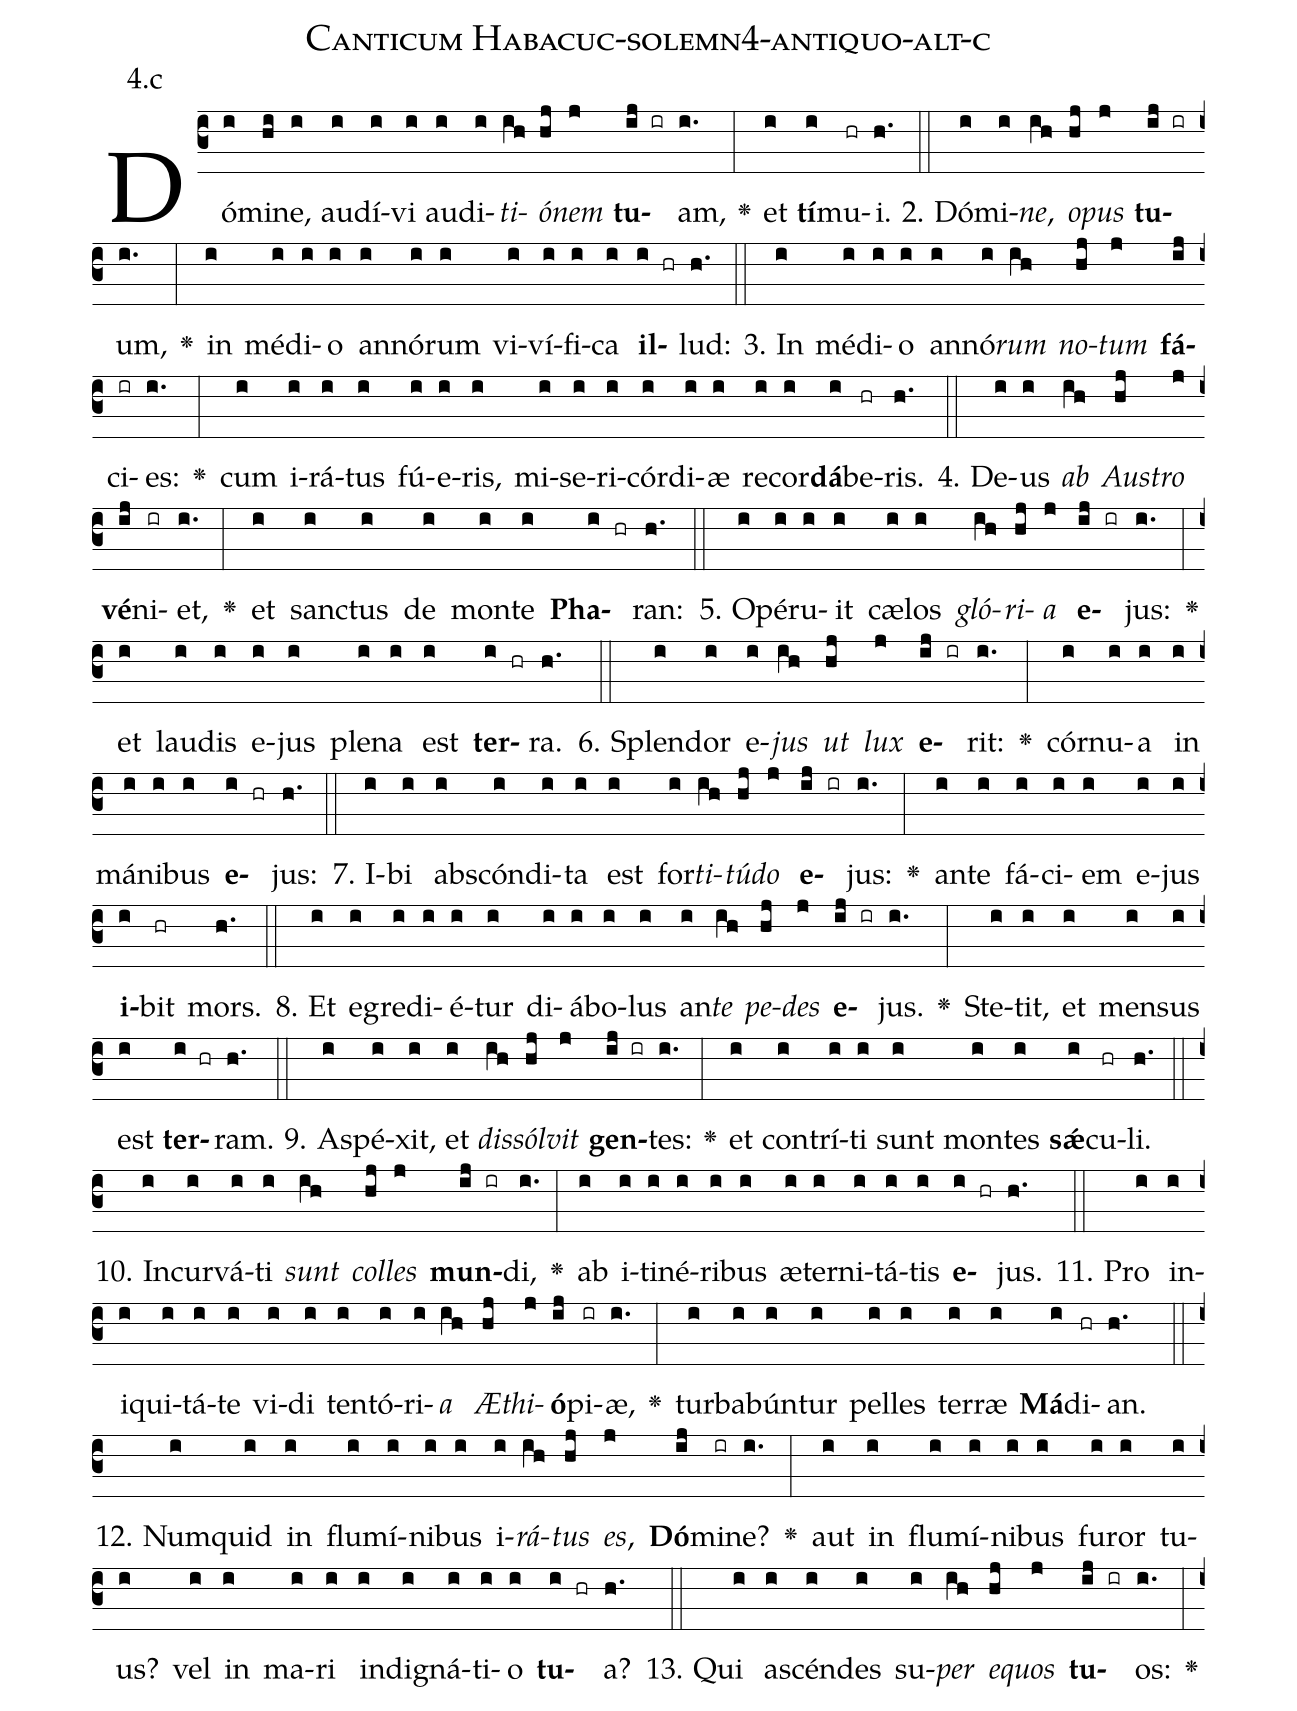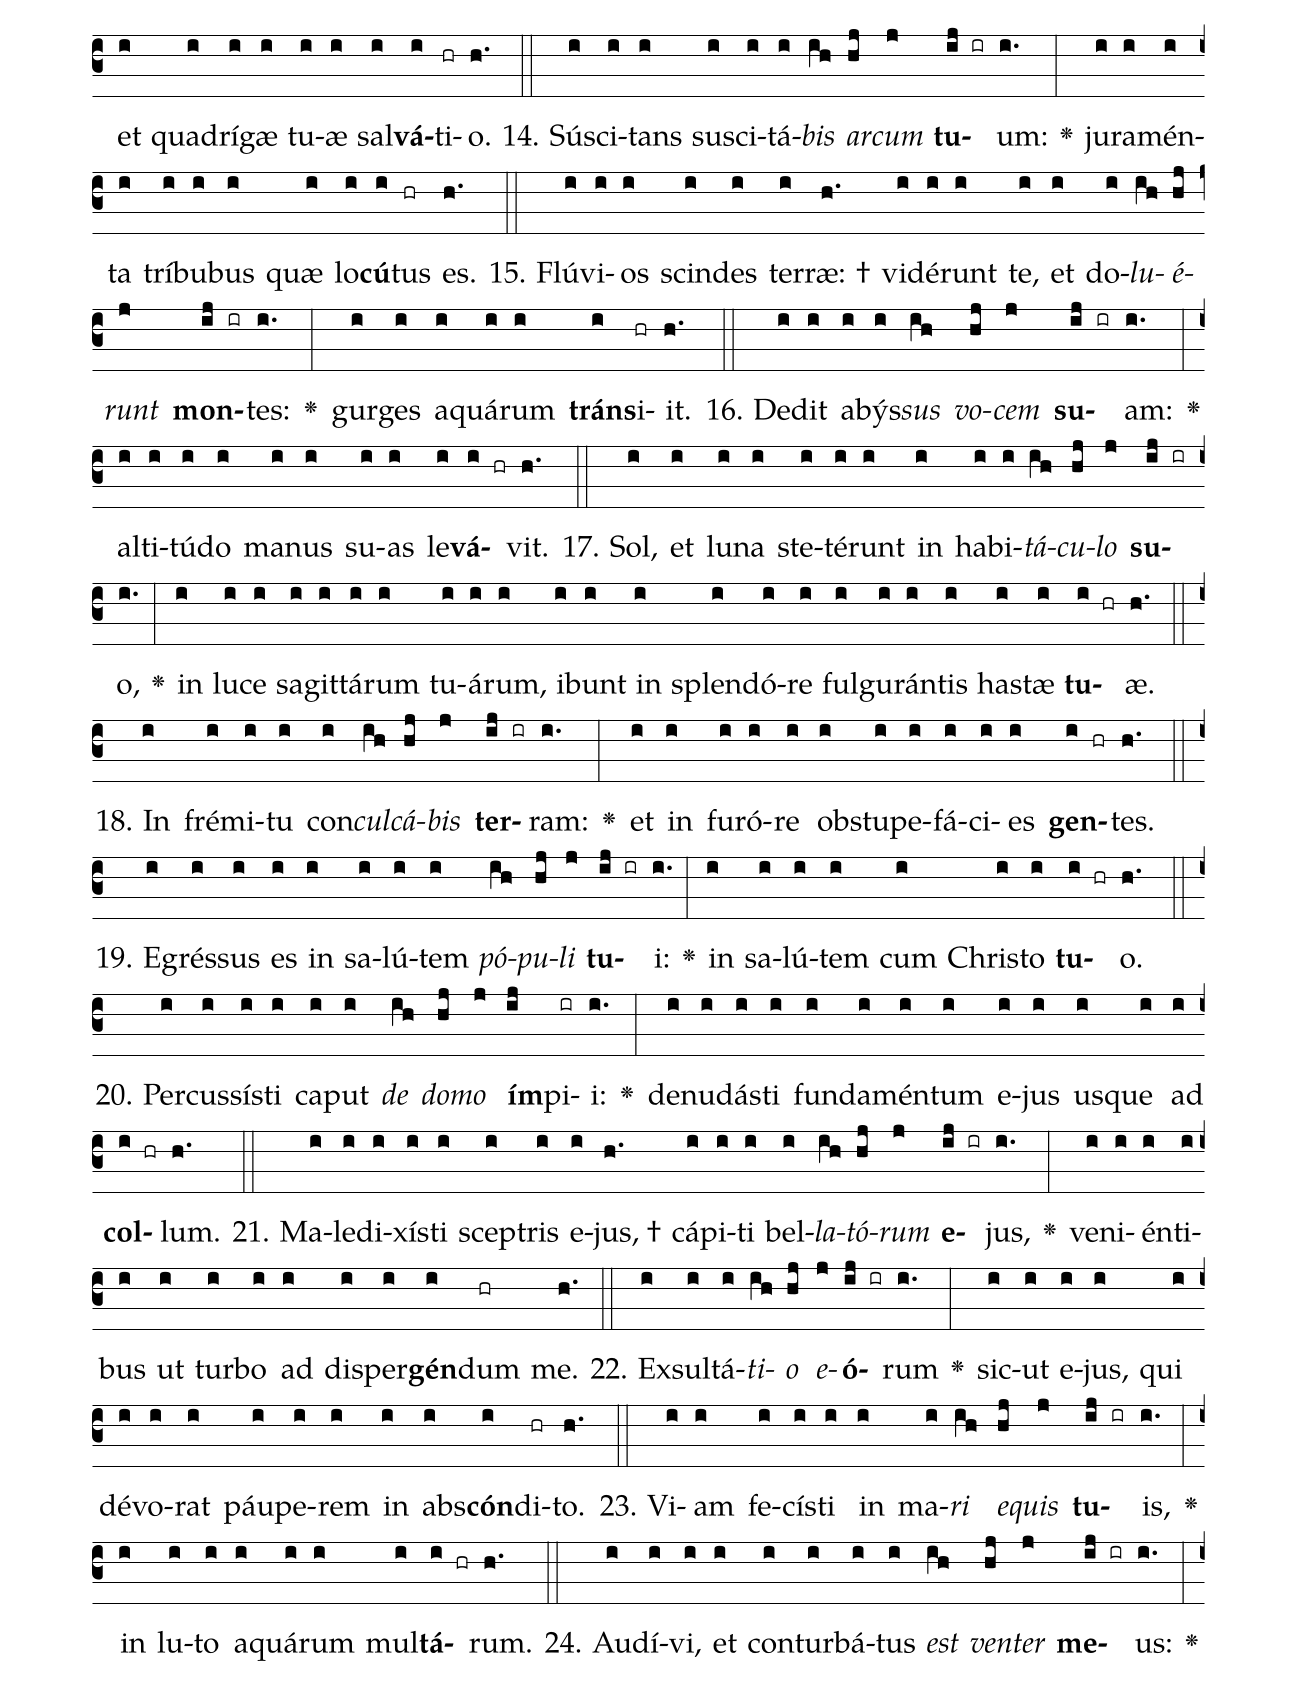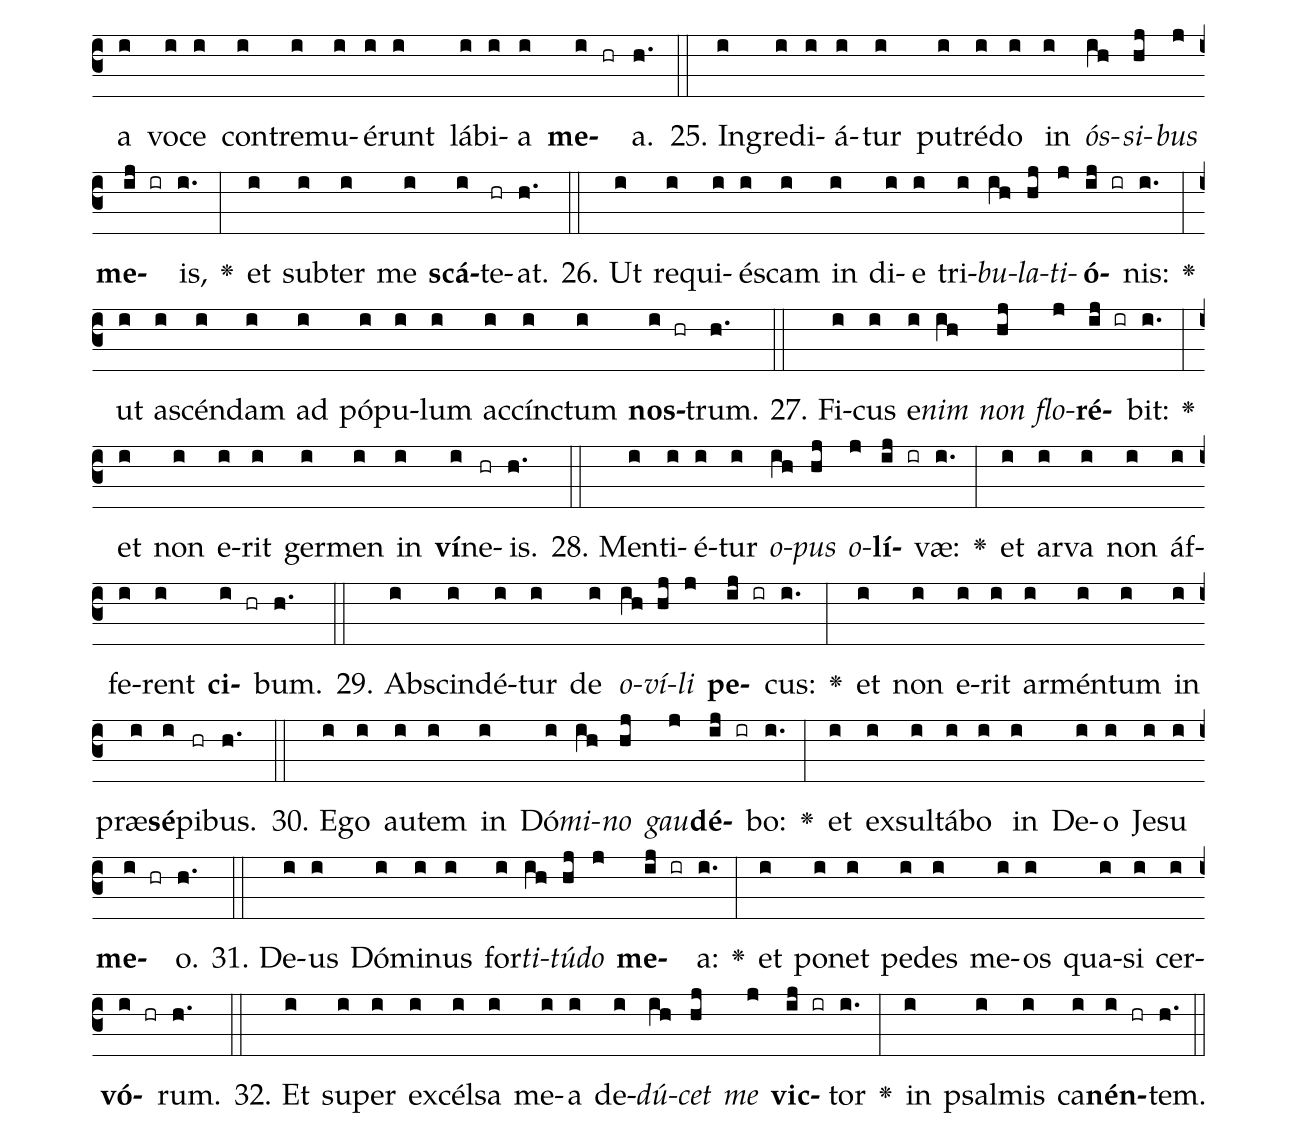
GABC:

name: Canticum Habacuc-solemn4-antiquo-alt-c;
annotation: 4.c;
%%
(c3)Dó(i)mi(hi)ne,(i) au(i)dí(i)vi(i) au(i)di(i)<i>ti</i>(ih)<i>ó</i>(hj)<i>nem</i>(j) <b>tu</b>(ij ir)am,(i.) <v>\greheightstar</v>(:) et(i) <b>tí</b>(i)mu(hr)i.(h.) (::)
2. Dó(i)mi(i)<i>ne</i>,(ih) <i>o</i>(hj)<i>pus</i>(j) <b>tu</b>(ij ir)um,(i.) <v>\greheightstar</v>(:) in(i) mé(i)di(i)o(i) an(i)nó(i)rum(i) vi(i)ví(i)fi(i)ca(i) <b>il</b>(i hr)lud:(h.) (::)
3. In(i) mé(i)di(i)o(i) an(i)nó(i)<i>rum</i>(ih) <i>no</i>(hj)<i>tum</i>(j) <b>fá</b>(ij)ci(ir)es:(i.) <v>\greheightstar</v>(:) cum(i) i(i)rá(i)tus(i) fú(i)e(i)ris,(i) mi(i)se(i)ri(i)cór(i)di(i)æ(i) re(i)cor(i)<b>dá</b>(i)be(hr)ris.(h.) (::)
4. De(i)us(i) <i>ab</i>(ih) <i>Aus</i>(hj)<i>tro</i>(j) <b>vé</b>(ij)ni(ir)et,(i.) <v>\greheightstar</v>(:) et(i) sanc(i)tus(i) de(i) mon(i)te(i) <b>Pha</b>(i hr)ran:(h.) (::)
5. O(i)pé(i)ru(i)it(i) cæ(i)los(i) <i>gló</i>(ih)<i>ri</i>(hj)<i>a</i>(j) <b>e</b>(ij ir)jus:(i.) <v>\greheightstar</v>(:) et(i) lau(i)dis(i) e(i)jus(i) ple(i)na(i) est(i) <b>ter</b>(i hr)ra.(h.) (::)
6. Splen(i)dor(i) e(i)<i>jus</i>(ih) <i>ut</i>(hj) <i>lux</i>(j) <b>e</b>(ij ir)rit:(i.) <v>\greheightstar</v>(:) cór(i)nu(i)a(i) in(i) má(i)ni(i)bus(i) <b>e</b>(i hr)jus:(h.) (::)
7. I(i)bi(i) abs(i)cón(i)di(i)ta(i) est(i) for(i)<i>ti</i>(ih)<i>tú</i>(hj)<i>do</i>(j) <b>e</b>(ij ir)jus:(i.) <v>\greheightstar</v>(:) an(i)te(i) fá(i)ci(i)em(i) e(i)jus(i) <b>i</b>(i)bit(hr) mors.(h.) (::)
8. Et(i) e(i)gre(i)di(i)é(i)tur(i) di(i)á(i)bo(i)lus(i) an(i)<i>te</i>(ih) <i>pe</i>(hj)<i>des</i>(j) <b>e</b>(ij ir)jus.(i.) <v>\greheightstar</v>(:) Ste(i)tit,(i) et(i) men(i)sus(i) est(i) <b>ter</b>(i hr)ram.(h.) (::)
9. A(i)spé(i)xit,(i) et(i) <i>dis</i>(ih)<i>sól</i>(hj)<i>vit</i>(j) <b>gen</b>(ij ir)tes:(i.) <v>\greheightstar</v>(:) et(i) con(i)trí(i)ti(i) sunt(i) mon(i)tes(i) <b>sǽ</b>(i)cu(hr)li.(h.) (::)
10. In(i)cur(i)vá(i)ti(i) <i>sunt</i>(ih) <i>col</i>(hj)<i>les</i>(j) <b>mun</b>(ij ir)di,(i.) <v>\greheightstar</v>(:) ab(i) i(i)ti(i)né(i)ri(i)bus(i) æ(i)ter(i)ni(i)tá(i)tis(i) <b>e</b>(i hr)jus.(h.) (::)
11. Pro(i) in(i)i(i)qui(i)tá(i)te(i) vi(i)di(i) ten(i)tó(i)ri(i)<i>a</i>(ih) <i>Æ</i>(hj)<i>thi</i>(j)<b>ó</b>(ij)pi(ir)æ,(i.) <v>\greheightstar</v>(:) tur(i)ba(i)bún(i)tur(i) pel(i)les(i) ter(i)ræ(i) <b>Má</b>(i)di(hr)an.(h.) (::)
12. Num(i)quid(i) in(i) flu(i)mí(i)ni(i)bus(i) i(i)<i>rá</i>(ih)<i>tus</i>(hj) <i>es</i>,(j) <b>Dó</b>(ij)mi(ir)ne?(i.) <v>\greheightstar</v>(:) aut(i) in(i) flu(i)mí(i)ni(i)bus(i) fu(i)ror(i) tu(i)us?(i) vel(i) in(i) ma(i)ri(i) in(i)di(i)gná(i)ti(i)o(i) <b>tu</b>(i hr)a?(h.) (::)
13. Qui(i) a(i)scén(i)des(i) su(i)<i>per</i>(ih) <i>e</i>(hj)<i>quos</i>(j) <b>tu</b>(ij ir)os:(i.) <v>\greheightstar</v>(:) et(i) qua(i)drí(i)gæ(i) tu(i)æ(i) sal(i)<b>vá</b>(i)ti(hr)o.(h.) (::)
14. Sú(i)sci(i)tans(i) su(i)sci(i)tá(i)<i>bis</i>(ih) <i>ar</i>(hj)<i>cum</i>(j) <b>tu</b>(ij ir)um:(i.) <v>\greheightstar</v>(:) ju(i)ra(i)mén(i)ta(i) trí(i)bu(i)bus(i) quæ(i) lo(i)<b>cú</b>(i)tus(hr) es.(h.) (::)
15. Flú(i)vi(i)os(i) scin(i)des(i) ter(i)ræ: †(h.) vi(i)dé(i)runt(i) te,(i) et(i) do(i)<i>lu</i>(ih)<i>é</i>(hj)<i>runt</i>(j) <b>mon</b>(ij ir)tes:(i.) <v>\greheightstar</v>(:) gur(i)ges(i) a(i)quá(i)rum(i) <b>tráns</b>(i)i(hr)it.(h.) (::)
16. De(i)dit(i) a(i)býs(i)<i>sus</i>(ih) <i>vo</i>(hj)<i>cem</i>(j) <b>su</b>(ij ir)am:(i.) <v>\greheightstar</v>(:) al(i)ti(i)tú(i)do(i) ma(i)nus(i) su(i)as(i) le(i)<b>vá</b>(i hr)vit.(h.) (::)
17. Sol,(i) et(i) lu(i)na(i) ste(i)té(i)runt(i) in(i) ha(i)bi(i)<i>tá</i>(ih)<i>cu</i>(hj)<i>lo</i>(j) <b>su</b>(ij ir)o,(i.) <v>\greheightstar</v>(:) in(i) lu(i)ce(i) sa(i)git(i)tá(i)rum(i) tu(i)á(i)rum,(i) i(i)bunt(i) in(i) splen(i)dó(i)re(i) ful(i)gu(i)rán(i)tis(i) has(i)tæ(i) <b>tu</b>(i hr)æ.(h.) (::)
18. In(i) fré(i)mi(i)tu(i) con(i)<i>cul</i>(ih)<i>cá</i>(hj)<i>bis</i>(j) <b>ter</b>(ij ir)ram:(i.) <v>\greheightstar</v>(:) et(i) in(i) fu(i)ró(i)re(i) ob(i)stu(i)pe(i)fá(i)ci(i)es(i) <b>gen</b>(i hr)tes.(h.) (::)
19. E(i)grés(i)sus(i) es(i) in(i) sa(i)lú(i)tem(i) <i>pó</i>(ih)<i>pu</i>(hj)<i>li</i>(j) <b>tu</b>(ij ir)i:(i.) <v>\greheightstar</v>(:) in(i) sa(i)lú(i)tem(i) cum(i) Chris(i)to(i) <b>tu</b>(i hr)o.(h.) (::)
20. Per(i)cus(i)sís(i)ti(i) ca(i)put(i) <i>de</i>(ih) <i>do</i>(hj)<i>mo</i>(j) <b>ím</b>(ij)pi(ir)i:(i.) <v>\greheightstar</v>(:) de(i)nu(i)dás(i)ti(i) fun(i)da(i)mén(i)tum(i) e(i)jus(i) us(i)que(i) ad(i) <b>col</b>(i hr)lum.(h.) (::)
21. Ma(i)le(i)di(i)xís(i)ti(i) scep(i)tris(i) e(i)jus, †(h.) cá(i)pi(i)ti(i) bel(i)<i>la</i>(ih)<i>tó</i>(hj)<i>rum</i>(j) <b>e</b>(ij ir)jus,(i.) <v>\greheightstar</v>(:) ve(i)ni(i)én(i)ti(i)bus(i) ut(i) tur(i)bo(i) ad(i) di(i)sper(i)<b>gén</b>(i)dum(hr) me.(h.) (::)
22. Ex(i)sul(i)tá(i)<i>ti</i>(ih)<i>o</i>(hj) <i>e</i>(j)<b>ó</b>(ij ir)rum(i.) <v>\greheightstar</v>(:) sic(i)ut(i) e(i)jus,(i) qui(i) dé(i)vo(i)rat(i) páu(i)pe(i)rem(i) in(i) abs(i)<b>cón</b>(i)di(hr)to.(h.) (::)
23. Vi(i)am(i) fe(i)cís(i)ti(i) in(i) ma(i)<i>ri</i>(ih) <i>e</i>(hj)<i>quis</i>(j) <b>tu</b>(ij ir)is,(i.) <v>\greheightstar</v>(:) in(i) lu(i)to(i) a(i)quá(i)rum(i) mul(i)<b>tá</b>(i hr)rum.(h.) (::)
24. Au(i)dí(i)vi,(i) et(i) con(i)tur(i)bá(i)tus(i) <i>est</i>(ih) <i>ven</i>(hj)<i>ter</i>(j) <b>me</b>(ij ir)us:(i.) <v>\greheightstar</v>(:) a(i) vo(i)ce(i) con(i)tre(i)mu(i)é(i)runt(i) lá(i)bi(i)a(i) <b>me</b>(i hr)a.(h.) (::)
25. In(i)gre(i)di(i)á(i)tur(i) pu(i)tré(i)do(i) in(i) <i>ós</i>(ih)<i>si</i>(hj)<i>bus</i>(j) <b>me</b>(ij ir)is,(i.) <v>\greheightstar</v>(:) et(i) sub(i)ter(i) me(i) <b>scá</b>(i)te(hr)at.(h.) (::)
26. Ut(i) re(i)qui(i)és(i)cam(i) in(i) di(i)e(i) tri(i)<i>bu</i>(ih)<i>la</i>(hj)<i>ti</i>(j)<b>ó</b>(ij ir)nis:(i.) <v>\greheightstar</v>(:) ut(i) a(i)scén(i)dam(i) ad(i) pó(i)pu(i)lum(i) ac(i)cínc(i)tum(i) <b>nos</b>(i hr)trum.(h.) (::)
27. Fi(i)cus(i) e(i)<i>nim</i>(ih) <i>non</i>(hj) <i>flo</i>(j)<b>ré</b>(ij ir)bit:(i.) <v>\greheightstar</v>(:) et(i) non(i) e(i)rit(i) ger(i)men(i) in(i) <b>ví</b>(i)ne(hr)is.(h.) (::)
28. Men(i)ti(i)é(i)tur(i) <i>o</i>(ih)<i>pus</i>(hj) <i>o</i>(j)<b>lí</b>(ij ir)væ:(i.) <v>\greheightstar</v>(:) et(i) ar(i)va(i) non(i) áf(i)fe(i)rent(i) <b>ci</b>(i hr)bum.(h.) (::)
29. Ab(i)scin(i)dé(i)tur(i) de(i) <i>o</i>(ih)<i>ví</i>(hj)<i>li</i>(j) <b>pe</b>(ij ir)cus:(i.) <v>\greheightstar</v>(:) et(i) non(i) e(i)rit(i) ar(i)mén(i)tum(i) in(i) præ(i)<b>sé</b>(i)pi(hr)bus.(h.) (::)
30. E(i)go(i) au(i)tem(i) in(i) Dó(i)<i>mi</i>(ih)<i>no</i>(hj) <i>gau</i>(j)<b>dé</b>(ij ir)bo:(i.) <v>\greheightstar</v>(:) et(i) ex(i)sul(i)tá(i)bo(i) in(i) De(i)o(i) Je(i)su(i) <b>me</b>(i hr)o.(h.) (::)
31. De(i)us(i) Dó(i)mi(i)nus(i) for(i)<i>ti</i>(ih)<i>tú</i>(hj)<i>do</i>(j) <b>me</b>(ij ir)a:(i.) <v>\greheightstar</v>(:) et(i) po(i)net(i) pe(i)des(i) me(i)os(i) qua(i)si(i) cer(i)<b>vó</b>(i hr)rum.(h.) (::)
32. Et(i) su(i)per(i) ex(i)cél(i)sa(i) me(i)a(i) de(i)<i>dú</i>(ih)<i>cet</i>(hj) <i>me</i>(j) <b>vic</b>(ij ir)tor(i.) <v>\greheightstar</v>(:) in(i) psal(i)mis(i) ca(i)<b>nén</b>(i hr)tem.(h.) (::)
